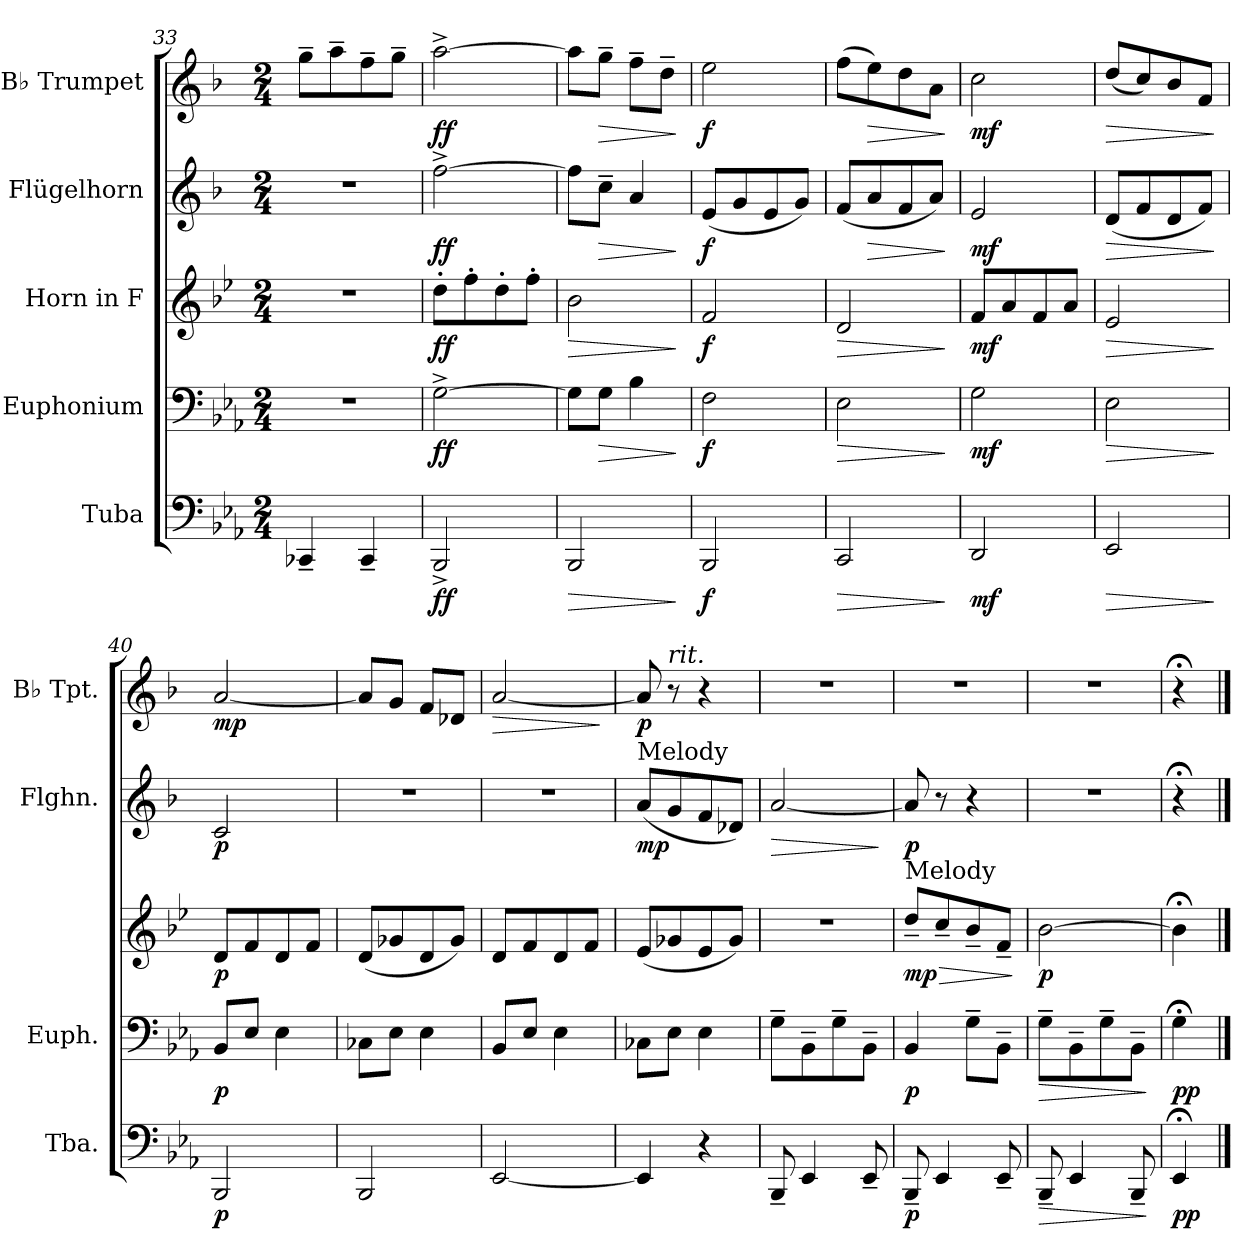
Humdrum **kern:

**kern	**dynam	**kern	**dynam	**kern	**dynam	**kern	**dynam	**kern	**dynam
*part5	*part5	*part4	*part4	*part3	*part3	*part2	*part2	*part1	*part1
*staff5	*staff5	*staff4	*staff4	*staff3	*staff3	*staff2	*staff2	*staff1	*staff1
*I"Tuba	*	*I"Euphonium	*	*I"Horn in F	*	*I"Flügelhorn	*	*I"B♭ Trumpet	*
*I'Tba.	*	*I'Euph.	*	*	*	*I'Flghn.	*	*I'B♭ Tpt.	*
*clefF4	*	*clefF4	*	*clefG2	*	*clefG2	*	*clefG2	*
*	*	*	*	*ITrd4c7	*	*ITrd1c2	*	*ITrd1c2	*
*k[b-e-a-]	*	*k[b-e-a-]	*	*k[b-e-a-]	*	*k[b-e-a-]	*	*k[b-e-a-]	*
*M2/4	*	*M2/4	*	*M2/4	*	*M2/4	*	*M2/4	*
*MM48	*	*MM48	*	*MM48	*	*MM48	*	*MM48	*
=33	=33	=33	=33	=33	=33	=33	=33	=33	=33
4CC-X~/	.	2r	.	2r	.	2r	.	8ff~\L	.
.	.	.	.	.	.	.	.	8gg~\	.
4CC-~/	.	.	.	.	.	.	.	8ee-~\	.
.	.	.	.	.	.	.	.	8ff~\J	.
=34	=34	=34	=34	=34	=34	=34	=34	=34	=34
!	!LO:DY:b	!	!LO:DY:b	!	!LO:DY:b	!	!LO:DY:b	!	!LO:DY:b
2BBB-^/	ff	[2G^\	ff	8g'\L	ff	[2ee-^\	ff	[2gg^\	ff
.	.	.	.	8b-'\	.	.	.	.	.
.	.	.	.	8g'\	.	.	.	.	.
.	.	.	.	8b-'\J	.	.	.	.	.
!!LO:PB:g=z
=35	=35	=35	=35	=35	=35	=35	=35	=35	=35
!	!LO:HP:b	!	!	!	!LO:HP:b	!	!	!	!
2BBB-/	>	8G\L]	.	2e-\	>	8ee-\L]	.	8gg\L]	.
!	!	!	!LO:HP:b	!	!	!	!LO:HP:b	!	!LO:HP:b
.	.	8G\J	>	.	.	8b-~\J	>	8ff~\J	>
.	.	4B-\	.	.	.	4g/	.	8ee-~\L	.
.	.	.	.	.	.	.	.	8cc~\J	.
.	]	.	]	.	]	.	]	.	]
=36	=36	=36	=36	=36	=36	=36	=36	=36	=36
!	!LO:DY:b	!	!LO:DY:b	!	!LO:DY:b	!	!LO:DY:b	!	!LO:DY:b
2BBB-/	f	2F\	f	2B-/	f	(<8d/L	f	2dd\	f
.	.	.	.	.	.	8f/	.	.	.
.	.	.	.	.	.	8d/	.	.	.
.	.	.	.	.	.	8f/J)	.	.	.
=37	=37	=37	=37	=37	=37	=37	=37	=37	=37
!	!LO:HP:b	!	!LO:HP:b	!	!LO:HP:b	!	!	!	!
2CC/	>	2E-\	>	2G/	>	(<8e-/L	.	(>8ee-\L	.
!	!	!	!	!	!	!	!LO:HP:b	!	!LO:HP:b
.	.	.	.	.	.	8g/	>	8dd\)	>
.	.	.	.	.	.	8e-/	.	8cc\	.
.	.	.	.	.	.	8g/J)	.	8g\J	.
.	]	.	]	.	]	.	]	.	]
=38	=38	=38	=38	=38	=38	=38	=38	=38	=38
!	!LO:DY:b	!	!LO:DY:b	!	!LO:DY:b	!	!LO:DY:b	!	!LO:DY:b
2DD/	mf	2G\	mf	8B-/L	mf	2d/	mf	2b-\	mf
.	.	.	.	8d/	.	.	.	.	.
.	.	.	.	8B-/	.	.	.	.	.
.	.	.	.	8d/J	.	.	.	.	.
=39	=39	=39	=39	=39	=39	=39	=39	=39	=39
!	!LO:HP:b	!	!LO:HP:b	!	!LO:HP:b	!	!LO:HP:b	!	!LO:HP:b
2EE-/	>	2E-\	>	2A-/	>	(<8c/L	>	(<8cc/L	>
.	.	.	.	.	.	8e-/	.	8b-/)	.
.	.	.	.	.	.	8c/	.	8a-/	.
.	.	.	.	.	.	8e-/J)	.	8e-/J	.
.	]	.	]	.	]	.	]	.	]
=40	=40	=40	=40	=40	=40	=40	=40	=40	=40
!	!LO:DY:b	!	!LO:DY:b	!	!LO:DY:b	!	!LO:DY:b	!	!LO:DY:b
2BBB-/	p	8BB-/L	p	8G/L	p	2B-/	p	[2g/	mp
.	.	8E-/J	.	8B-/	.	.	.	.	.
.	.	4E-\	.	8G/	.	.	.	.	.
.	.	.	.	8B-/J	.	.	.	.	.
=41	=41	=41	=41	=41	=41	=41	=41	=41	=41
2BBB-/	.	8C-X\L	.	(<8G/L	.	2r	.	8g/L]	.
.	.	8E-\J	.	8c-X/	.	.	.	8f/J	.
.	.	4E-\	.	8G/	.	.	.	8e-/L	.
.	.	.	.	8c-/J)	.	.	.	8c-X/J	.
=42	=42	=42	=42	=42	=42	=42	=42	=42	=42
!	!	!	!	!	!	!	!	!	!LO:HP:b
[2EE-/	.	8BB-/L	.	8G/L	.	2r	.	[2g/	>
.	.	8E-/J	.	8B-/	.	.	.	.	.
.	.	4E-\	.	8G/	.	.	.	.	.
.	.	.	.	8B-/J	.	.	.	.	.
.	.	.	.	.	.	.	.	.	]
=43	=43	=43	=43	=43	=43	=43	=43	=43	=43
!	!	!	!	!	!	!LO:TX:a:t=Melody	!	!	!
!	!	!	!	!	!	!	!LO:DY:b	!	!LO:DY:b
4EE-/]	.	8C-X\L	.	(<8A-/L	.	(<8g/L	mp	8g/]	p
*	*	*	*	*	*	*	*	*MM44	*
!	!	!	!	!	!	!	!	!LO:TX:i:t=rit.	!
.	.	8E-\J	.	8c-X/	.	8f/	.	8r	.
4r	.	4E-\	.	8A-/	.	8e-/	.	4r	.
.	.	.	.	8c-/J)	.	8c-X/J)	.	.	.
!!LO:LB:g=z
=44	=44	=44	=44	=44	=44	=44	=44	=44	=44
*	*	*	*	*	*	*	*	*MM38	*
!	!	!	!	!	!	!	!LO:HP:b	!	!
8BBB-~/	.	8G~\L	.	2r	.	[2g/	>	2r	.
4EE-/	.	8BB-~\	.	.	.	.	.	.	.
.	.	8G~\	.	.	.	.	.	.	.
8EE-~/	.	8BB-~\J	.	.	.	.	.	.	.
.	.	.	.	.	.	.	]	.	.
=45	=45	=45	=45	=45	=45	=45	=45	=45	=45
*	*	*	*	*	*	*	*	*MM32	*
!	!	!	!	!LO:TX:a:t=Melody	!	!	!	!	!
!	!LO:DY:b	!	!LO:DY:b	!	!LO:HP:b	!	!	!	!
!	!	!	!	!	!LO:DY:n=1:b	!	!LO:DY:b	!	!
8BBB-~/	p	4BB-/	p	8g~/L	> mp	8g/]	p	2r	.
4EE-/	.	.	.	8f~/	.	8r	.	.	.
.	.	8G~\L	.	8e-~/	.	4r	.	.	.
8EE-~/	.	8BB-~\J	.	8B-~/J	.	.	.	.	.
.	.	.	.	.	]	.	.	.	.
=46	=46	=46	=46	=46	=46	=46	=46	=46	=46
*	*	*	*	*	*	*	*	*MM28	*
!	!LO:HP:b	!	!LO:HP:b	!	!LO:DY:b	!	!	!	!
8BBB-~/	>	8G~\L	>	[2e-\	p	2r	.	2r	.
4EE-/	.	8BB-~\	.	.	.	.	.	.	.
.	.	8G~\	.	.	.	.	.	.	.
8BBB-~/	.	8BB-~\J	.	.	.	.	.	.	.
.	]	.	]	.	.	.	.	.	.
=47	=47	=47	=47	=47	=47	=47	=47	=47	=47
!	!LO:DY:b	!	!LO:DY:b	!	!	!	!	!	!
4EE-;</	pp	4G;<\	pp	4e-;<\]	.	4r;<	.	4r;<	.
==	==	==	==	==	==	==	==	==	==
*-	*-	*-	*-	*-	*-	*-	*-	*-	*-
